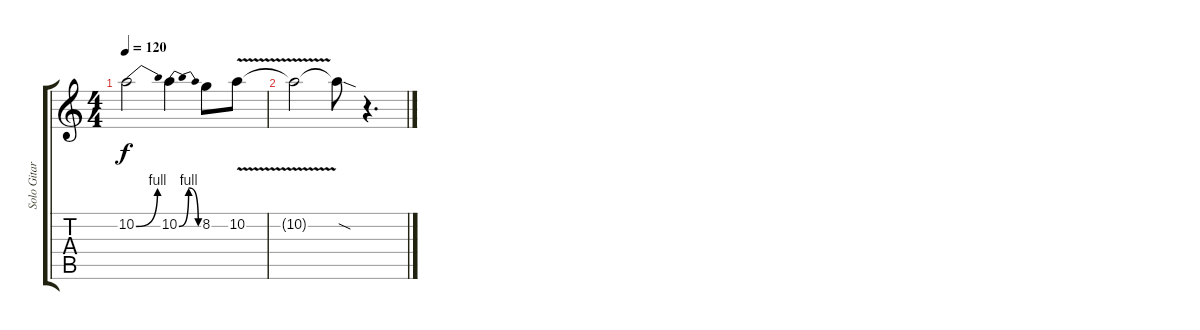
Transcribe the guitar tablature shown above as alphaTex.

\track ("Solo Gitar" "Solo Gitar") {instrument overdrivenguitar}
\staff {score tabs}
\tuning (E4 B3 G3 D3 A2 E2) {hide}
\ts (4 4)
\tempo 120
\clef g2
\ks c
10.2{be (bend 0 0 60 4)}.2{dy f} 10.2{be (bendrelease 0 0 15 4 15 4 60 0)}.4 8.2.8 10.2{v}.8 |
10.2{t}.2 10.2{sod t}.8 r.4{d}
